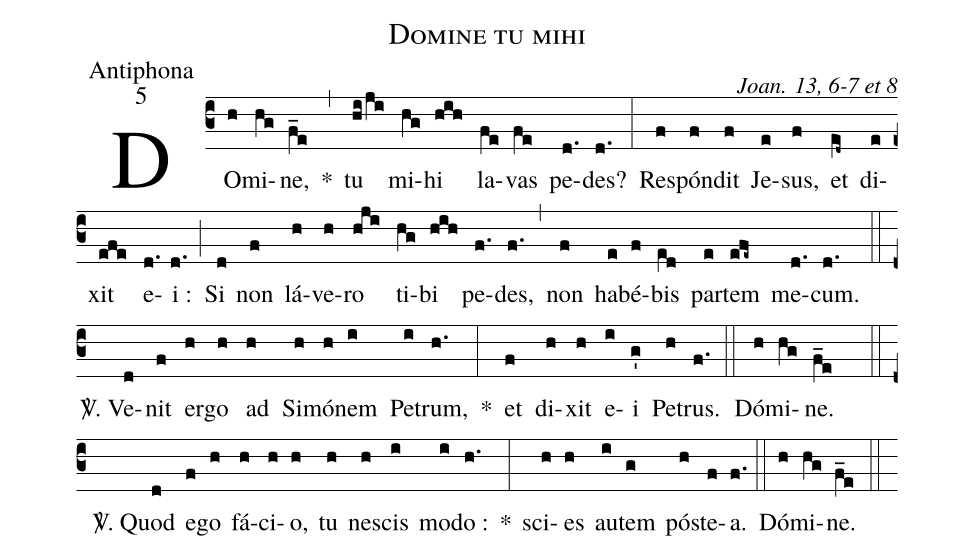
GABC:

name:Domine tu mihi;
office-part:Antiphona;
mode:5;
commentary:Joan. 13, 6-7 et 8;
%%
(c3) DO(h)mi(hg)ne,(f_e) *(,) tu(hi/ji) mi(hg)hi(hih) la(fe)vas(fe) pe(d.)des?(d.) (:) Re(f)spón(f)dit(f) Je(e)sus,(f) et(e[ll:1]d~) di(e)xit(efe) e(d.)i :(d.) (;) Si(d) non(f) lá(h)ve(h)ro(hji) ti(hg)bi(hih) pe(f.)des,(f.) (,) non(f) ha(e)bé(f)bis(e[ll:1]d) par(e)tem(efe~) me(d.)cum.(d.) (::)
<sp>V/</sp>. Ve(d)nit(f) er(h)go(h) ad(h) Si(h)mó(h)nem(i) Pe(i)trum,(h.) *(:) et(f) di(h)xit(h) e(i)i(g') Pe(h)trus.(f.) (::) Dó(h)mi(hg)ne.(f_e) (::)
~~<sp>V/</sp>. Quod(d) e(f)go(h) fá(h)ci(h)o,(h) tu(h) ne(h)scis(i) mo(i)do :(h.) *(:) sci(h)es(h) au(i)tem(g) póst(h)e(f)a.(f.) (::) Dó(h)mi(hg)ne.(f_e) (::)
